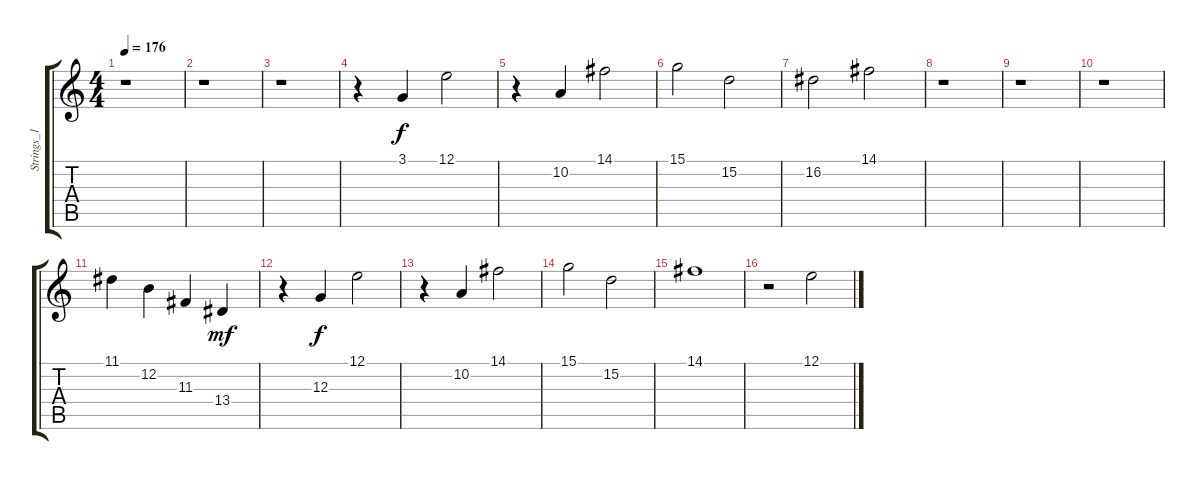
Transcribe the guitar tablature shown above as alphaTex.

\track ("Strings_1" "Strings_1") {instrument stringensemble1}
\staff {score tabs}
\tuning (E4 B3 G3 D3 A2 E2) {hide}
\ts (4 4)
\tempo 176
\clef g2
\ks c
r.1{dy f} |
r.1 |
r.1 |
r.4 3.1.4{instrument stringensemble1} 12.1.2 |
r.4 10.2.4 14.1.2 |
15.1.2 15.2.2 |
16.2.2 14.1.2 |
r.1 |
r.1 |
r.1 |
11.1.4 12.2.4 11.3.4 13.4.4{dy mf} |
r.4 12.3.4{dy f} 12.1.2 |
r.4 10.2.4 14.1.2 |
15.1.2 15.2.2 |
14.1.1 |
r.2 12.1.2
